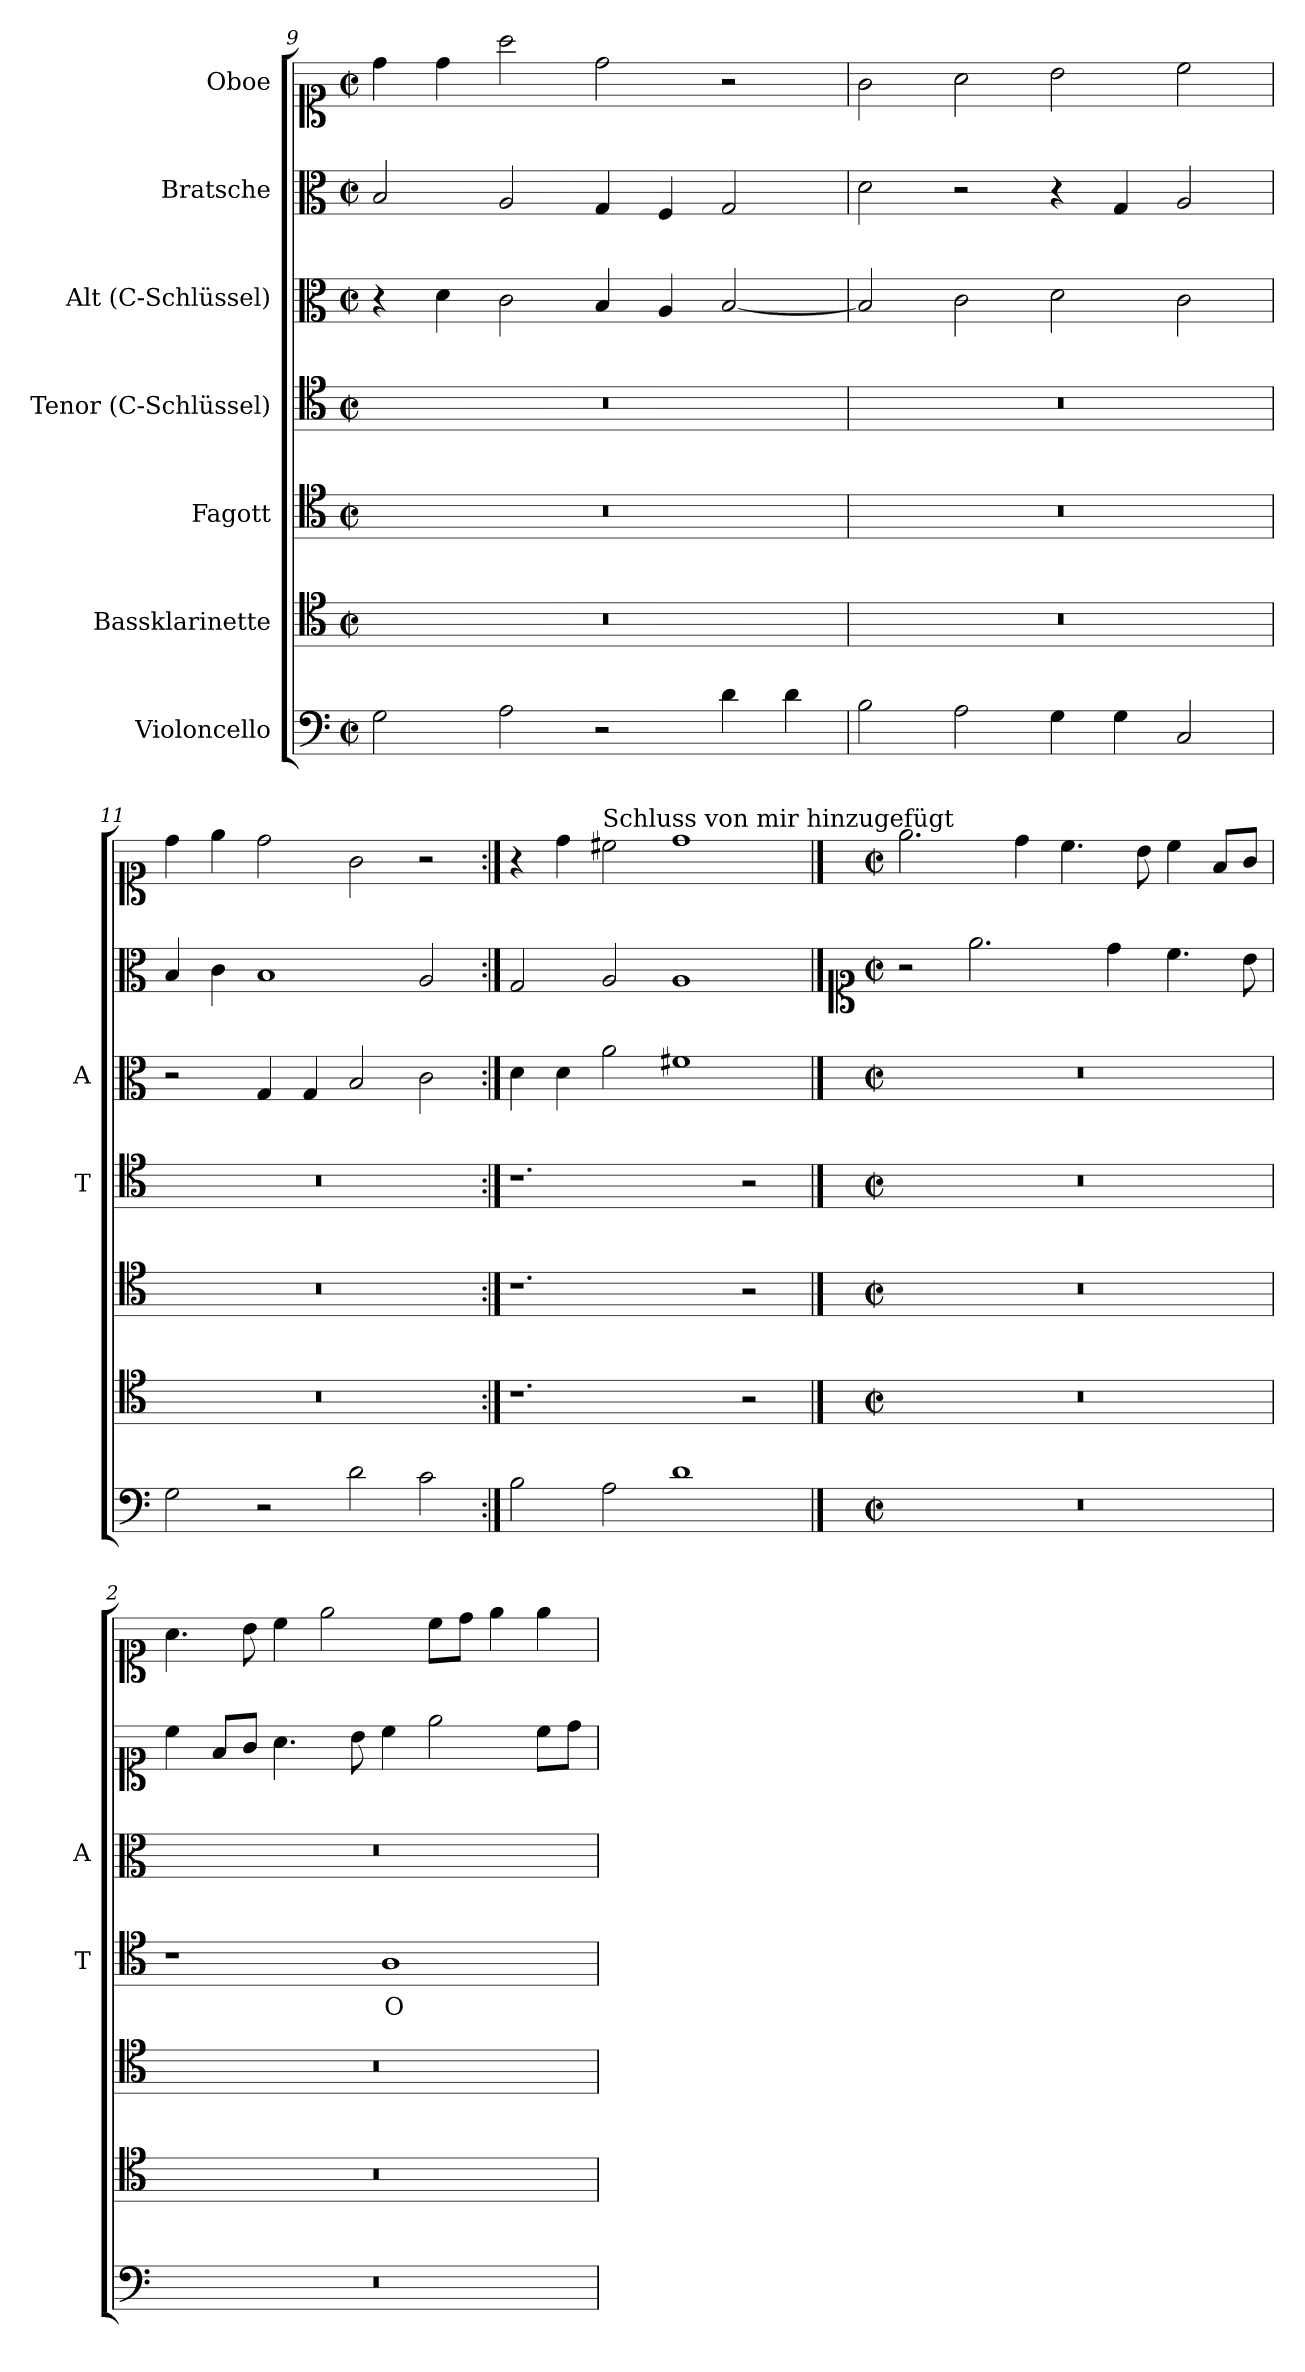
**kern	**kern	**kern	**kern	**text	**kern	**kern	**kern
*part7	*part6	*part5	*part4	*part4	*part3	*part2	*part1
*staff7	*staff6	*staff5	*staff4	*staff4	*staff3	*staff2	*staff1
*I"Violoncello	*I"Bassklarinette	*I"Fagott	*I"Tenor (C-Schlüssel)	*	*I"Alt (C-Schlüssel)	*I"Bratsche	*I"Oboe
*	*	*	*I'T	*	*I'A	*	*
*clefF4	*clefC4	*clefC4	*clefC4	*	*clefC3	*clefC3	*clefC1
*k[]	*k[]	*k[]	*k[]	*	*k[]	*k[]	*k[]
*M4/2	*M4/2	*M4/2	*M4/2	*	*M4/2	*M4/2	*M4/2
*met(c|)	*met(c|)	*met(c|)	*met(c|)	*	*met(c|)	*met(c|)	*met(c|)
=9	=9	=9	=9	=9	=9	=9	=9
2G\	0r	0r	0r	.	4r	2B/	4dd\
.	.	.	.	.	4d\	.	4dd\
2A\	.	.	.	.	2c\	2A/	2aa\
2r	.	.	.	.	4B/	4G/	2dd\
.	.	.	.	.	4A/	4F/	.
4d\	.	.	.	.	[2B/	2G/	2r
4d\	.	.	.	.	.	.	.
=10	=10	=10	=10	=10	=10	=10	=10
2B\	0r	0r	0r	.	2B/]	2d\	2g\
2A\	.	.	.	.	2c\	2r	2a\
4G\	.	.	.	.	2d\	4r	2b\
4G\	.	.	.	.	.	4G/	.
2C/	.	.	.	.	2c\	2A/	2cc\
=11	=11	=11	=11	=11	=11	=11	=11
2G\	0r	0r	0r	.	2r	4B/	4dd\
.	.	.	.	.	.	4c\	4ee\
2r	.	.	.	.	4G/	1B	2dd\
.	.	.	.	.	4G/	.	.
2d\	.	.	.	.	2B/	.	2g\
2c\	.	.	.	.	2c\	2A/	2r
=12:|!	=12:|!	=12:|!	=12:|!	=12:|!	=12:|!	=12:|!	=12:|!
2B\	1.r	1.r	1.r	.	4d\	2G/	4r
.	.	.	.	.	4d\	.	4dd\
!	!	!	!	!	!	!	!LO:TX:a:t=Schluss von mir hinzugefügt
2A\	.	.	.	.	2a\	2A/	2cc#X\
1d	.	.	.	.	1f#X	1A	1dd
.	2r	2r	2r	.	.	.	.
!!LO:PB:g=z
==1	==1	==1	==1	==1	==1	==1	==1
*	*	*	*	*	*	*clefC1	*
*M4/2	*M4/2	*M4/2	*M4/2	*	*M4/2	*M4/2	*M4/2
*met(c|)	*met(c|)	*met(c|)	*met(c|)	*	*met(c|)	*met(c|)	*met(c|)
0r	0r	0r	0r	.	0r	2r	2.ee\
.	.	.	.	.	.	2.ee\	.
.	.	.	.	.	.	.	4dd\
.	.	.	.	.	.	.	4.cc\
.	.	.	.	.	.	4dd\	.
.	.	.	.	.	.	.	8b\
.	.	.	.	.	.	4.cc\	4cc\
.	.	.	.	.	.	.	8f/L
.	.	.	.	.	.	8b\	8g/J
=2	=2	=2	=2	=2	=2	=2	=2
0r	0r	0r	1r	.	0r	4cc\	4.a\
.	.	.	.	.	.	8f/L	.
.	.	.	.	.	.	8g/J	8b\
.	.	.	.	.	.	4.a\	4cc\
.	.	.	.	.	.	.	2ee\
.	.	.	.	.	.	8b\	.
!	!	!	!	!LO:LY:b	!	!	!
.	.	.	1A	O	.	4cc\	.
.	.	.	.	.	.	2ee\	8cc\L
.	.	.	.	.	.	.	8dd\J
.	.	.	.	.	.	.	4ee\
.	.	.	.	.	.	8cc\L	4ee\
.	.	.	.	.	.	8dd\J	.
=	=	=	=	=	=	=	=
*-	*-	*-	*-	*-	*-	*-	*-
